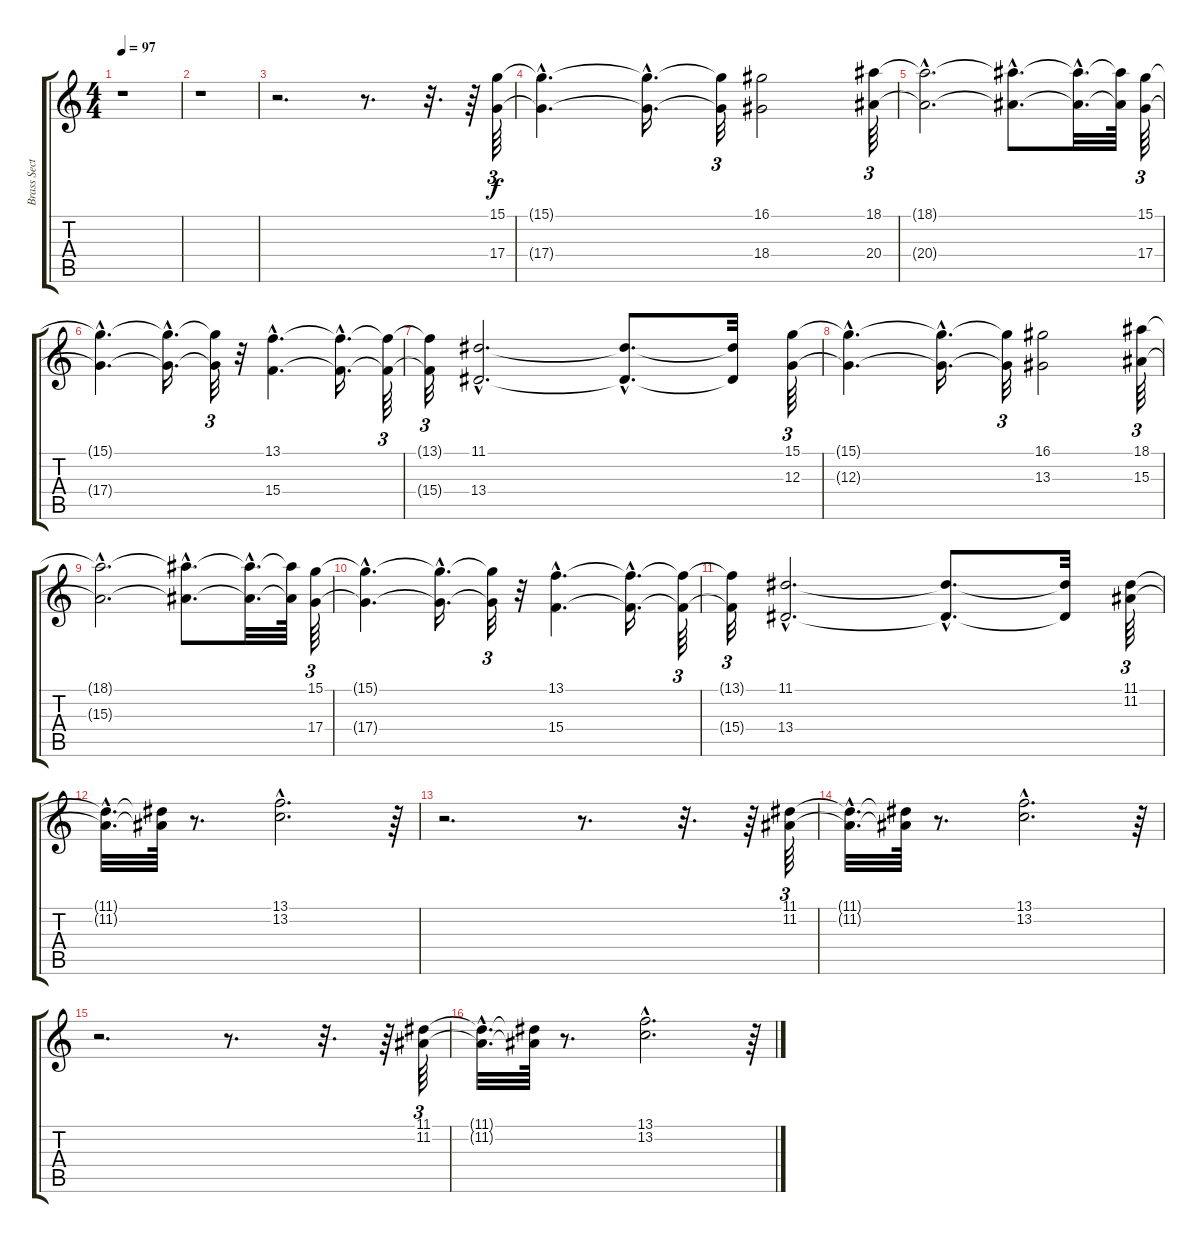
\track ("Brass Section" "Brass Sect") {instrument brasssection}
\staff {score tabs}
\tuning (E4 B3 G3 D3 A2 E2) {hide}
\ts (4 4)
\tempo 97
\clef g2
\ks c
r.1{dy mf} |
r.1 |
r.2{d} r.8{d} r.32{d} r.64 (15.1 17.4).64{tu (3 2) dy f volume 8} |
(15.1{hac t} 17.4{hac t}).4{d} (15.1{hac t} 17.4{hac t}).16{d} (15.1{t} 17.4{t}).32{tu (3 2)} (16.1 18.4).2{volume 8} (18.1 20.4).64{tu (3 2) volume 8} |
(18.1{hac t} 20.4{hac t}).2{d} (18.1{hac t} 20.4{hac t}).8{d} (18.1{hac t} 20.4{hac t}).32{d} (18.1{t} 20.4{t}).64 (15.1 17.4).64{tu (3 2) volume 8} |
(15.1{hac t} 17.4{hac t}).4{d} (15.1{hac t} 17.4{hac t}).16{d} (15.1{t} 17.4{t}).32{tu (3 2)} r.32 (13.1{hac} 15.4{hac}).4{d volume 8} (13.1{hac t} 15.4{hac t}).16{d} (13.1{t} 15.4{t}).64{tu (3 2)} |
(13.1{t} 15.4{t}).32{tu (3 2)} (11.1{hac} 13.4{hac}).2{d volume 8} (11.1{hac t} 13.4{hac t}).8{d} (11.1{t} 13.4{t}).32 (15.1 12.3).64{tu (3 2) volume 8} |
(15.1{hac t} 12.3{hac t}).4{d} (15.1{hac t} 12.3{hac t}).16{d} (15.1{t} 12.3{t}).32{tu (3 2)} (16.1 13.3).2{volume 8} (18.1 15.3).64{tu (3 2) volume 8} |
(18.1{hac t} 15.3{hac t}).2{d} (18.1{hac t} 15.3{hac t}).8{d} (18.1{hac t} 15.3{hac t}).32{d} (18.1{t} 15.3{t}).64 (15.1 17.4).64{tu (3 2) volume 8} |
(15.1{hac t} 17.4{hac t}).4{d} (15.1{hac t} 17.4{hac t}).16{d} (15.1{t} 17.4{t}).32{tu (3 2)} r.32 (13.1{hac} 15.4{hac}).4{d volume 8} (13.1{hac t} 15.4{hac t}).16{d} (13.1{t} 15.4{t}).64{tu (3 2)} |
(13.1{t} 15.4{t}).32{tu (3 2)} (11.1{hac} 13.4{hac}).2{d volume 8} (11.1{hac t} 13.4{hac t}).8{d} (11.1{t} 13.4{t}).32 (11.1 11.2).64{tu (3 2) volume 16} |
(11.1{hac t} 11.2{hac t}).32{d} (11.1{t} 11.2{t}).64 r.8{d} (13.1{hac} 13.2{hac}).2{d} r.64{tu (3 2)} |
r.2{d} r.8{d} r.32{d} r.64 (11.1 11.2).64{tu (3 2)} |
(11.1{hac t} 11.2{hac t}).32{d} (11.1{t} 11.2{t}).64 r.8{d} (13.1{hac} 13.2{hac}).2{d} r.64{tu (3 2)} |
r.2{d} r.8{d} r.32{d} r.64 (11.1 11.2).64{tu (3 2)} |
(11.1{hac t} 11.2{hac t}).32{d} (11.1{t} 11.2{t}).64 r.8{d} (13.1{hac} 13.2{hac}).2{d} r.64{tu (3 2)}
